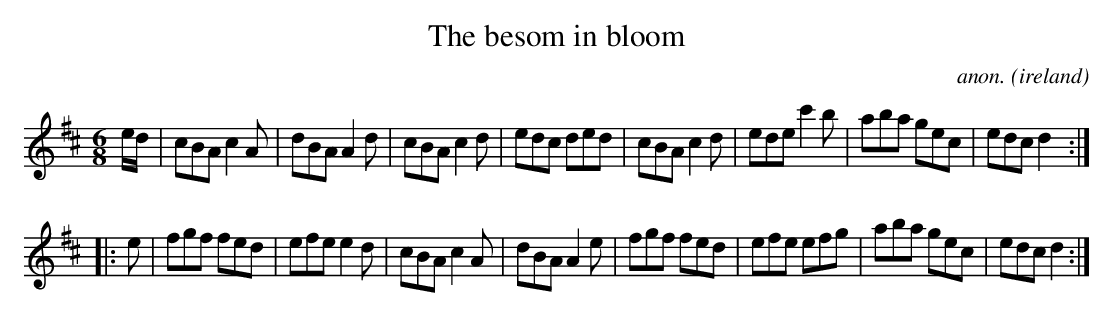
X:1
T:The besom in bloom
O:ireland
C:anon.
M:6/8
L:1/8
K:D
e/d/|cBA c2A|dBA A2d|cBA c2d|edc ded|cBA c2d|ede c'2b|aba gec|edc d2:|
|:e|fgf fed|efe e2d|cBA c2A|dBA A2e|fgf fed|efe efg|aba gec|edc d2:|
